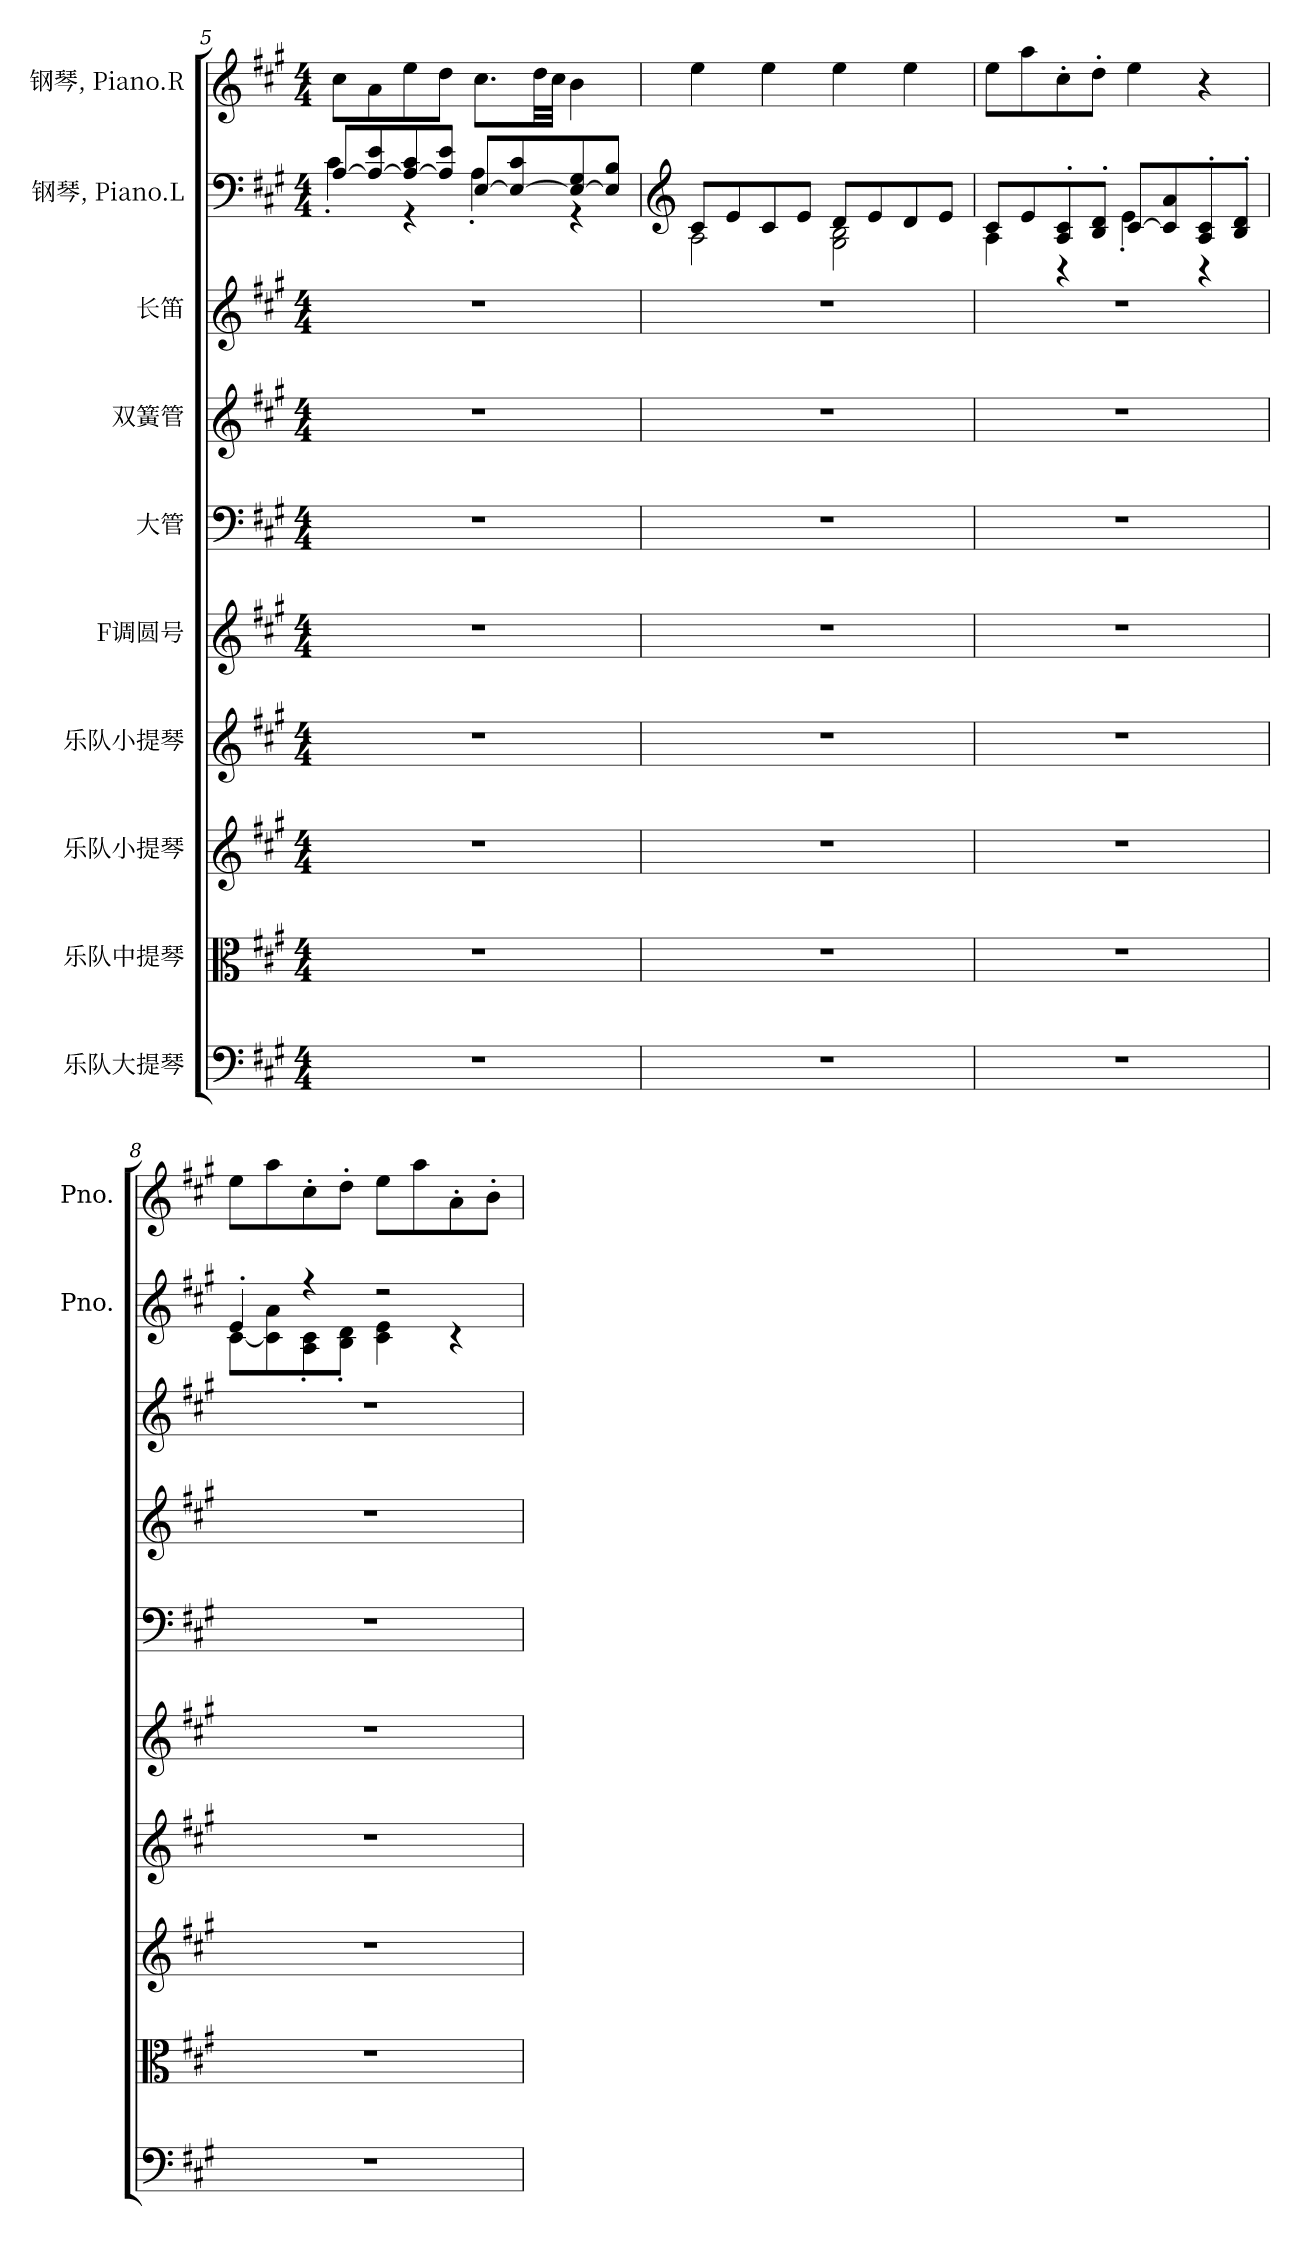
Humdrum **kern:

**kern	**kern	**kern	**kern	**kern	**kern	**kern	**kern	**kern	**kern
*part10	*part9	*part8	*part7	*part6	*part5	*part4	*part3	*part2	*part1
*staff10	*staff9	*staff8	*staff7	*staff6	*staff5	*staff4	*staff3	*staff2	*staff1
*I"乐队大提琴	*I"乐队中提琴	*I"乐队小提琴	*I"乐队小提琴	*I"F调圆号	*I"大管	*I"双簧管	*I"长笛	*I"钢琴, Piano.L	*I"钢琴, Piano.R
*	*	*	*	*	*	*	*	*I'Pno.	*I'Pno.
!!LO:PB:g=z
*clefF4	*clefC3	*clefG2	*clefG2	*clefG2	*clefF4	*clefG2	*clefG2	*clefF4	*clefG2
*	*	*	*	*ITrd4c7	*	*	*	*	*
*k[f#c#g#]	*k[f#c#g#]	*k[f#c#g#]	*k[f#c#g#]	*k[f#c#]	*k[f#c#g#]	*k[f#c#g#]	*k[f#c#g#]	*k[f#c#g#]	*k[f#c#g#]
*M4/4	*M4/4	*M4/4	*M4/4	*M4/4	*M4/4	*M4/4	*M4/4	*M4/4	*M4/4
=5	=5	=5	=5	=5	=5	=5	=5	=5	=5
*	*	*	*	*	*	*	*	*^	*
1r	1r	1r	1r	1r	1r	1r	1r	[8A/L	4c#'\	8cc#\L
.	.	.	.	.	.	.	.	8A/_ 8e/	.	8a\
.	.	.	.	.	.	.	.	8A/_ 8c#/	4r	8ee\
.	.	.	.	.	.	.	.	8A/] 8e/J	.	8dd\J
.	.	.	.	.	.	.	.	[8E/L	4A'\	8.cc#\L
.	.	.	.	.	.	.	.	8E/_ 8c#/	.	.
.	.	.	.	.	.	.	.	.	.	32dd\LL
.	.	.	.	.	.	.	.	.	.	32cc#\JJJ
.	.	.	.	.	.	.	.	8E/_ 8G#/	4r	4b\
.	.	.	.	.	.	.	.	8E/] 8B/J	.	.
=6	=6	=6	=6	=6	=6	=6	=6	=6	=6	=6
*	*	*	*	*	*	*	*	*clefG2	*	*
1r	1r	1r	1r	1r	1r	1r	1r	8c#/L	2A\	4ee\
.	.	.	.	.	.	.	.	8e/	.	.
.	.	.	.	.	.	.	.	8c#/	.	4ee\
.	.	.	.	.	.	.	.	8e/J	.	.
.	.	.	.	.	.	.	.	8d/L	2G#\ 2B\	4ee\
.	.	.	.	.	.	.	.	8e/	.	.
.	.	.	.	.	.	.	.	8d/	.	4ee\
.	.	.	.	.	.	.	.	8e/J	.	.
=7	=7	=7	=7	=7	=7	=7	=7	=7	=7	=7
1r	1r	1r	1r	1r	1r	1r	1r	8c#/L	4A\	8ee\L
.	.	.	.	.	.	.	.	8e/	.	8aa\
.	.	.	.	.	.	.	.	8A/' 8c#/'	4r	8cc#'\
.	.	.	.	.	.	.	.	8B/' 8d/'J	.	8dd'\J
.	.	.	.	.	.	.	.	[8c#/L	4e'\	4ee\
.	.	.	.	.	.	.	.	8c#/] 8a/	.	.
.	.	.	.	.	.	.	.	8A/' 8c#/'	4r	4r
.	.	.	.	.	.	.	.	8B/' 8d/'J	.	.
!!LO:PB:g=z
=8	=8	=8	=8	=8	=8	=8	=8	=8	=8	=8
1r	1r	1r	1r	1r	1r	1r	1r	4e'/	[8c#\L	8ee\L
.	.	.	.	.	.	.	.	.	8c#\] 8a\	8aa\
.	.	.	.	.	.	.	.	4r	8A\' 8c#\'	8cc#'\
.	.	.	.	.	.	.	.	.	8B\' 8d\'J	8dd'\J
.	.	.	.	.	.	.	.	2r	4c#\ 4e\	8ee\L
.	.	.	.	.	.	.	.	.	.	8aa\
.	.	.	.	.	.	.	.	.	4r	8a'\
.	.	.	.	.	.	.	.	.	.	8b'\J
*	*	*	*	*	*	*	*	*v	*v	*
=	=	=	=	=	=	=	=	=	=
*-	*-	*-	*-	*-	*-	*-	*-	*-	*-
